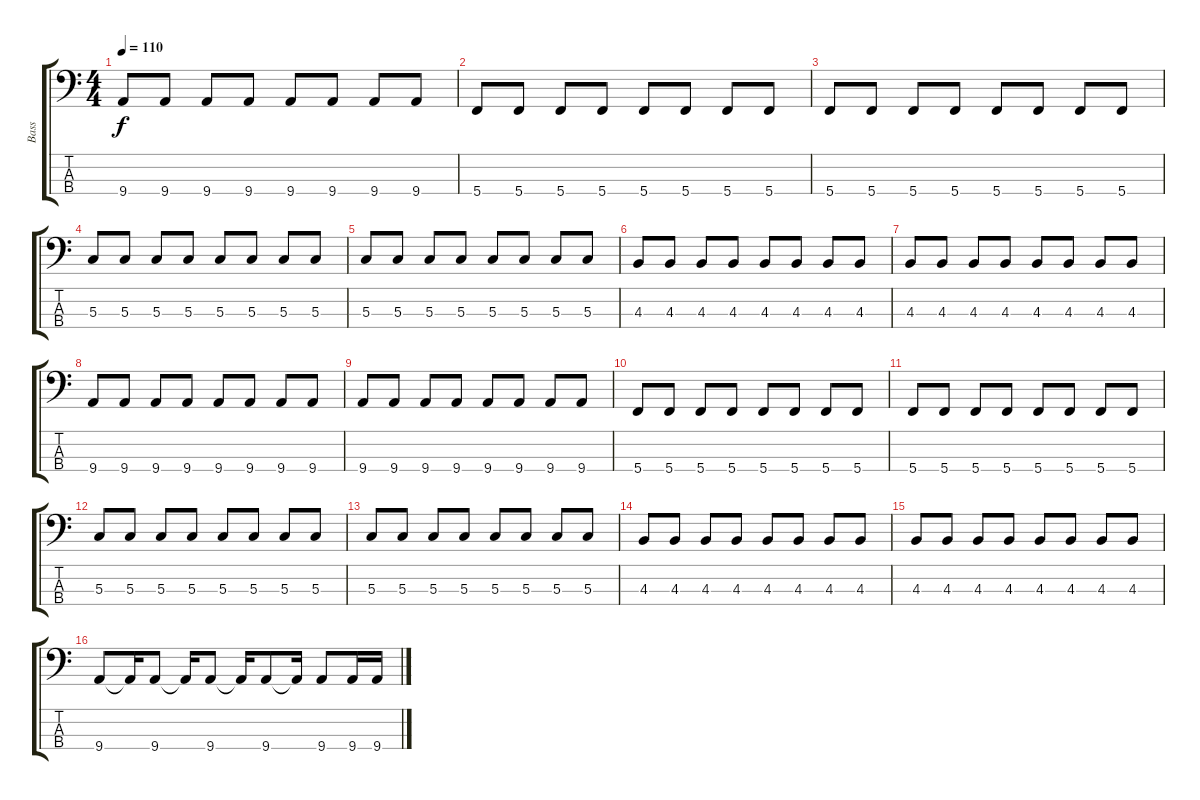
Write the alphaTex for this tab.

\track ("Bass" "Bass") {instrument slapbass2}
\staff {score tabs}
\tuning (F2 C2 G1 C1) {hide}
\ts (4 4)
\tempo 110
\clef f4
\ks c
9.4.8{dy f} 9.4.8 9.4.8 9.4.8 9.4.8 9.4.8 9.4.8 9.4.8 |
5.4.8 5.4.8 5.4.8 5.4.8 5.4.8 5.4.8 5.4.8 5.4.8 |
5.4.8 5.4.8 5.4.8 5.4.8 5.4.8 5.4.8 5.4.8 5.4.8 |
5.3.8 5.3.8 5.3.8 5.3.8 5.3.8 5.3.8 5.3.8 5.3.8 |
5.3.8 5.3.8 5.3.8 5.3.8 5.3.8 5.3.8 5.3.8 5.3.8 |
4.3.8 4.3.8 4.3.8 4.3.8 4.3.8 4.3.8 4.3.8 4.3.8 |
4.3.8 4.3.8 4.3.8 4.3.8 4.3.8 4.3.8 4.3.8 4.3.8 |
9.4.8 9.4.8 9.4.8 9.4.8 9.4.8 9.4.8 9.4.8 9.4.8 |
9.4.8 9.4.8 9.4.8 9.4.8 9.4.8 9.4.8 9.4.8 9.4.8 |
5.4.8 5.4.8 5.4.8 5.4.8 5.4.8 5.4.8 5.4.8 5.4.8 |
5.4.8 5.4.8 5.4.8 5.4.8 5.4.8 5.4.8 5.4.8 5.4.8 |
5.3.8 5.3.8 5.3.8 5.3.8 5.3.8 5.3.8 5.3.8 5.3.8 |
5.3.8 5.3.8 5.3.8 5.3.8 5.3.8 5.3.8 5.3.8 5.3.8 |
4.3.8 4.3.8 4.3.8 4.3.8 4.3.8 4.3.8 4.3.8 4.3.8 |
4.3.8 4.3.8 4.3.8 4.3.8 4.3.8 4.3.8 4.3.8 4.3.8 |
9.4.8 9.4{t}.16 9.4.8 9.4{t}.16 9.4.8 9.4{t}.16 9.4.8 9.4{t}.16 9.4.8 9.4.16 9.4.16
